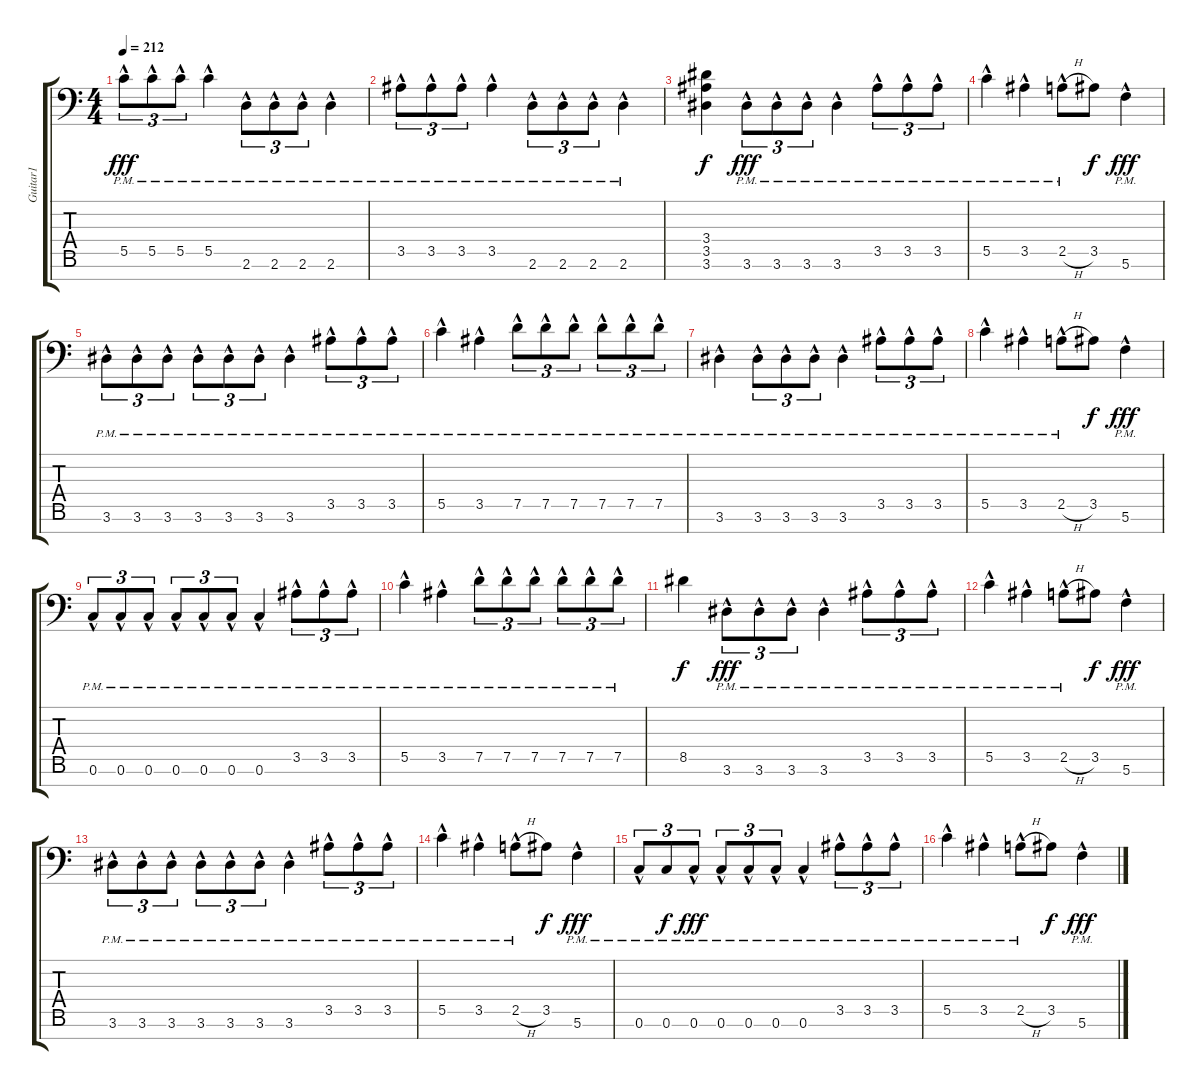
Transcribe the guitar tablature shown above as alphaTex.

\track ("Guitar1" "Guitar1") {instrument distortionguitar}
\staff {score tabs}
\tuning (E4 C4 G3 C3 G2 C2 G1) {hide}
\ts (4 4)
\tempo 212
\clef f4
\ks c
5.5{hac pm}.8{tu (3 2) dy fff} 5.5{hac pm}.8{tu (3 2)} 5.5{hac pm}.8{tu (3 2)} 5.5{hac pm}.4 2.6{hac pm}.8{tu (3 2)} 2.6{hac pm}.8{tu (3 2)} 2.6{hac pm}.8{tu (3 2)} 2.6{hac pm}.4 |
3.5{hac pm}.8{tu (3 2)} 3.5{hac pm}.8{tu (3 2)} 3.5{hac pm}.8{tu (3 2)} 3.5{hac pm}.4 2.6{hac pm}.8{tu (3 2)} 2.6{hac pm}.8{tu (3 2)} 2.6{hac pm}.8{tu (3 2)} 2.6{hac pm}.4 |
(3.4 3.5 3.6).4{dy f} 3.6{hac pm}.8{tu (3 2) dy fff} 3.6{hac pm}.8{tu (3 2)} 3.6{hac pm}.8{tu (3 2)} 3.6{hac pm}.4 3.5{hac pm}.8{tu (3 2)} 3.5{hac pm}.8{tu (3 2)} 3.5{hac pm}.8{tu (3 2)} |
5.5{hac pm}.4 3.5{hac pm}.4 2.5{h hac pm}.8 3.5.8{dy f} 5.6{hac pm}.4{dy fff} |
3.6{hac pm}.8{tu (3 2)} 3.6{hac pm}.8{tu (3 2)} 3.6{hac pm}.8{tu (3 2)} 3.6{hac pm}.8{tu (3 2)} 3.6{hac pm}.8{tu (3 2)} 3.6{hac pm}.8{tu (3 2)} 3.6{hac pm}.4 3.5{hac pm}.8{tu (3 2)} 3.5{hac pm}.8{tu (3 2)} 3.5{hac pm}.8{tu (3 2)} |
5.5{hac pm}.4 3.5{hac pm}.4 7.5{hac pm}.8{tu (3 2)} 7.5{hac pm}.8{tu (3 2)} 7.5{hac pm}.8{tu (3 2)} 7.5{hac pm}.8{tu (3 2)} 7.5{hac pm}.8{tu (3 2)} 7.5{hac pm}.8{tu (3 2)} |
3.6{hac pm}.4 3.6{hac pm}.8{tu (3 2)} 3.6{hac pm}.8{tu (3 2)} 3.6{hac pm}.8{tu (3 2)} 3.6{hac pm}.4 3.5{hac pm}.8{tu (3 2)} 3.5{hac pm}.8{tu (3 2)} 3.5{hac pm}.8{tu (3 2)} |
5.5{hac pm}.4 3.5{hac pm}.4 2.5{h hac pm}.8 3.5.8{dy f} 5.6{hac pm}.4{dy fff} |
0.6{hac pm}.8{tu (3 2)} 0.6{hac pm}.8{tu (3 2)} 0.6{hac pm}.8{tu (3 2)} 0.6{hac pm}.8{tu (3 2)} 0.6{hac pm}.8{tu (3 2)} 0.6{hac pm}.8{tu (3 2)} 0.6{hac pm}.4 3.5{hac pm}.8{tu (3 2)} 3.5{hac pm}.8{tu (3 2)} 3.5{hac pm}.8{tu (3 2)} |
5.5{hac pm}.4 3.5{hac pm}.4 7.5{hac pm}.8{tu (3 2)} 7.5{hac pm}.8{tu (3 2)} 7.5{hac pm}.8{tu (3 2)} 7.5{hac pm}.8{tu (3 2)} 7.5{hac pm}.8{tu (3 2)} 7.5{hac pm}.8{tu (3 2)} |
8.5.4{dy f} 3.6{hac pm}.8{tu (3 2) dy fff} 3.6{hac pm}.8{tu (3 2)} 3.6{hac pm}.8{tu (3 2)} 3.6{hac pm}.4 3.5{hac pm}.8{tu (3 2)} 3.5{hac pm}.8{tu (3 2)} 3.5{hac pm}.8{tu (3 2)} |
5.5{hac pm}.4 3.5{hac pm}.4 2.5{h hac pm}.8 3.5.8{dy f} 5.6{hac pm}.4{dy fff} |
3.6{hac pm}.8{tu (3 2)} 3.6{hac pm}.8{tu (3 2)} 3.6{hac pm}.8{tu (3 2)} 3.6{hac pm}.8{tu (3 2)} 3.6{hac pm}.8{tu (3 2)} 3.6{hac pm}.8{tu (3 2)} 3.6{hac pm}.4 3.5{hac pm}.8{tu (3 2)} 3.5{hac pm}.8{tu (3 2)} 3.5{hac pm}.8{tu (3 2)} |
5.5{hac pm}.4 3.5{hac pm}.4 2.5{h hac pm}.8 3.5.8{dy f} 5.6{hac pm}.4{dy fff} |
0.6{hac pm}.8{tu (3 2)} 0.6{pm}.8{tu (3 2) dy f} 0.6{hac pm}.8{tu (3 2) dy fff} 0.6{hac pm}.8{tu (3 2)} 0.6{hac pm}.8{tu (3 2)} 0.6{hac pm}.8{tu (3 2)} 0.6{hac pm}.4 3.5{hac pm}.8{tu (3 2)} 3.5{hac pm}.8{tu (3 2)} 3.5{hac pm}.8{tu (3 2)} |
5.5{hac pm}.4 3.5{hac pm}.4 2.5{h hac pm}.8 3.5.8{dy f} 5.6{hac pm}.4{dy fff}
